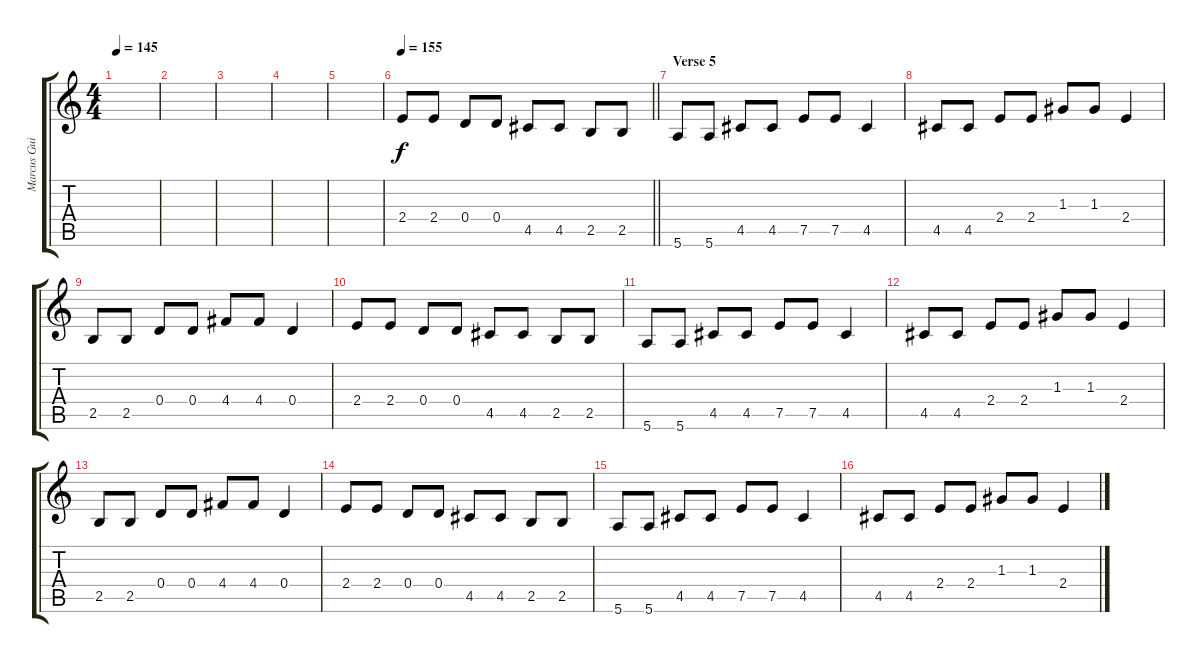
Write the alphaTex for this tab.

\track ("Marcus Guitar" "Marcus Gui") {instrument distortionguitar}
\staff {score tabs}
\tuning (E4 B3 G3 D3 A2 E2) {hide}
\ts (4 4)
\tempo 145
\clef g2
\ks c
|
|
|
|
|
\tempo 155
\barLineRight lightlight
2.4.8 2.4.8 0.4.8 0.4.8 4.5.8 4.5.8 2.5.8 2.5.8 |
\section ("" "Verse 5")
5.6.8 5.6.8 4.5.8 4.5.8 7.5.8 7.5.8 4.5.4 |
4.5.8 4.5.8 2.4.8 2.4.8 1.3.8 1.3.8 2.4.4 |
2.5.8 2.5.8 0.4.8 0.4.8 4.4.8 4.4.8 0.4.4 |
2.4.8 2.4.8 0.4.8 0.4.8 4.5.8 4.5.8 2.5.8 2.5.8 |
5.6.8 5.6.8 4.5.8 4.5.8 7.5.8 7.5.8 4.5.4 |
4.5.8 4.5.8 2.4.8 2.4.8 1.3.8 1.3.8 2.4.4 |
2.5.8 2.5.8 0.4.8 0.4.8 4.4.8 4.4.8 0.4.4 |
2.4.8 2.4.8 0.4.8 0.4.8 4.5.8 4.5.8 2.5.8 2.5.8 |
5.6.8 5.6.8 4.5.8 4.5.8 7.5.8 7.5.8 4.5.4 |
4.5.8 4.5.8 2.4.8 2.4.8 1.3.8 1.3.8 2.4.4
